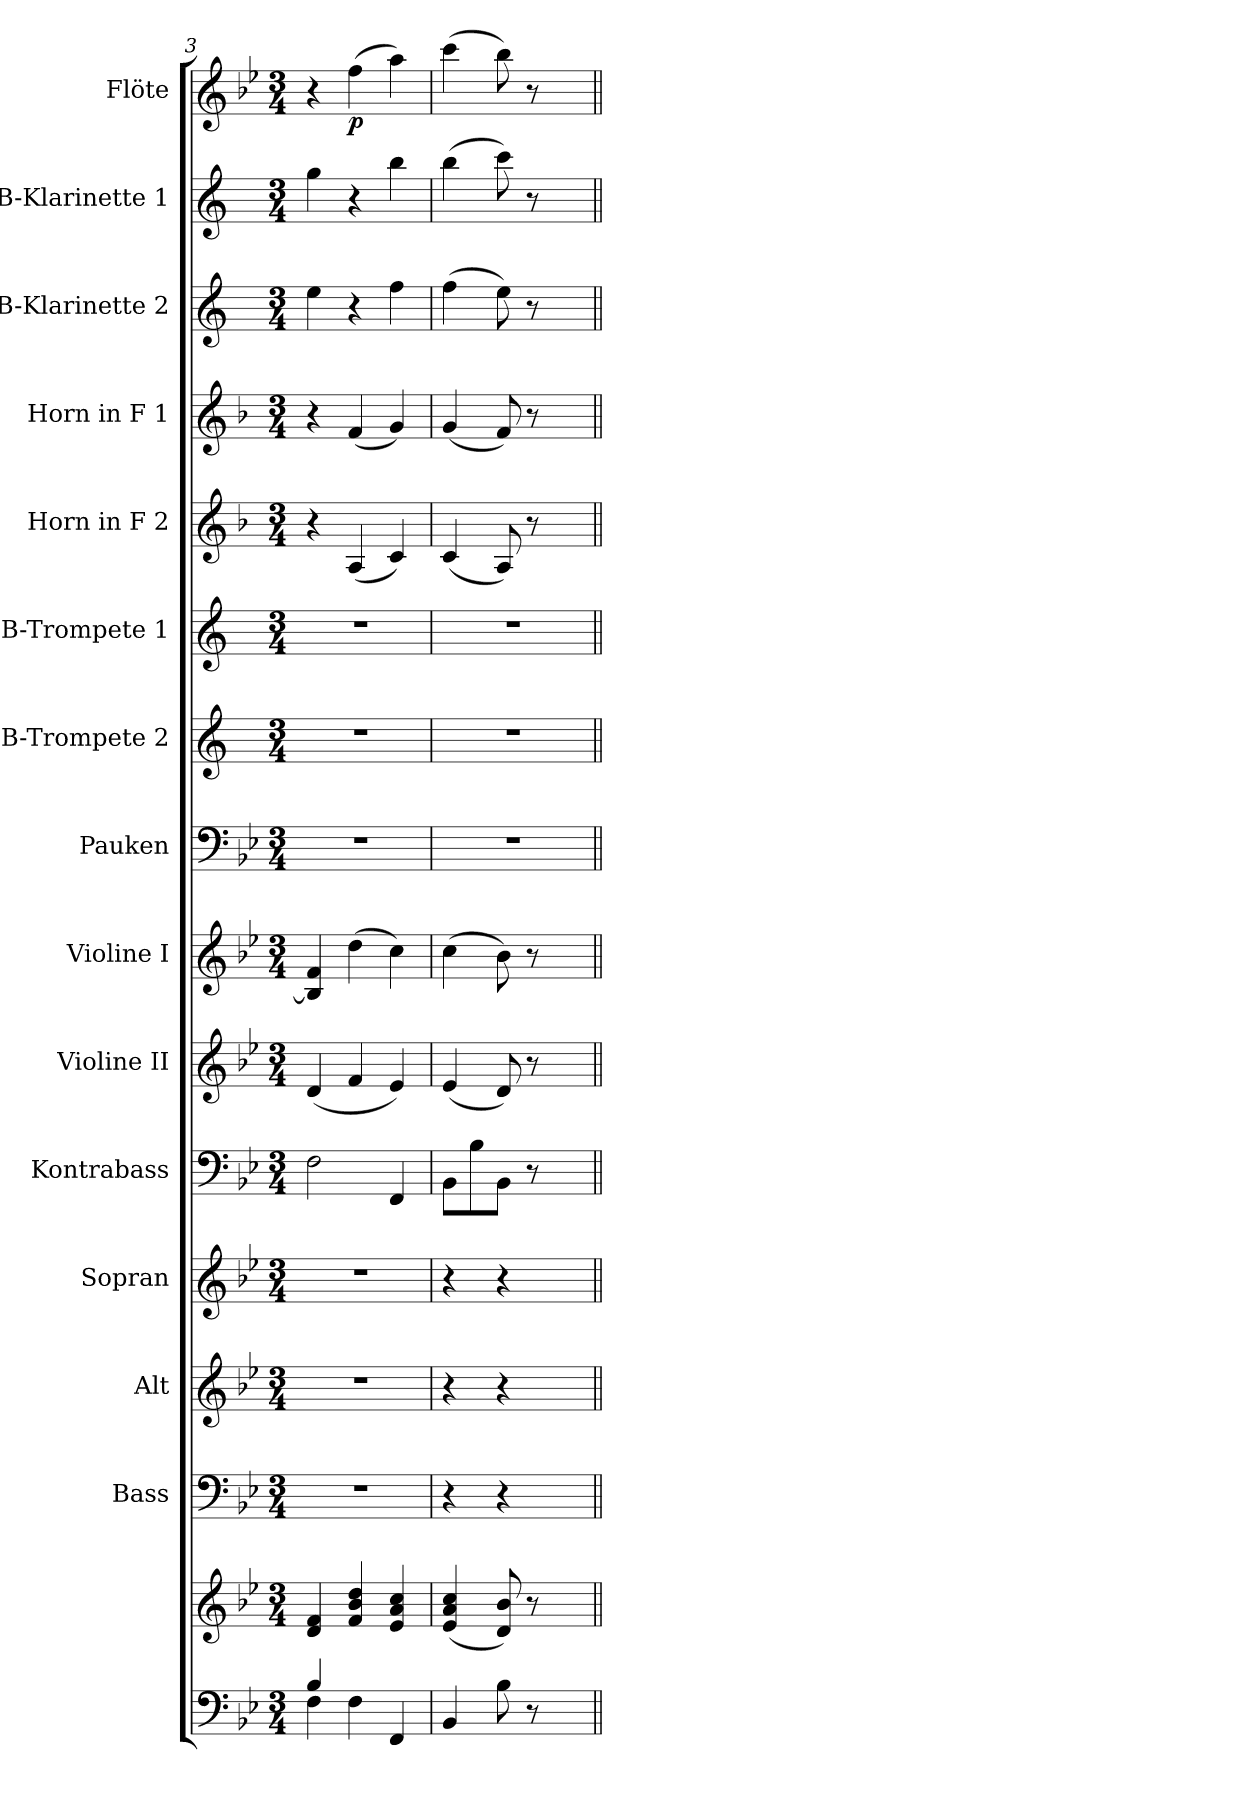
**kern	**kern	**kern	**kern	**kern	**kern	**kern	**kern	**kern	**kern	**kern	**kern	**kern	**kern	**kern	**kern	**dynam
*part15	*part15	*part14	*part13	*part12	*part11	*part10	*part9	*part8	*part7	*part6	*part5	*part4	*part3	*part2	*part1	*part1
*staff16	*staff15	*staff14	*staff13	*staff12	*staff11	*staff10	*staff9	*staff8	*staff7	*staff6	*staff5	*staff4	*staff3	*staff2	*staff1	*staff1
*	*	*I"Bass	*I"Alt	*I"Sopran	*I"Kontrabass	*I"Violine II	*I"Violine I	*I"Pauken	*I"B-Trompete 2	*I"B-Trompete 1	*I"Horn in F 2	*I"Horn in F 1	*I"B-Klarinette 2	*I"B-Klarinette 1	*I"Flöte	*
*	*	*I'B.	*I'A.	*I'S.	*I'Kb.	*I'Vl. II	*I'Vl. I	*I'Pk.	*I'B Trp. 2	*I'B Trp. 1	*	*	*I'B Kl. 2	*I'B Kl. 1	*I'Fl.	*
*clefF4	*clefG2	*clefF4	*clefG2	*clefG2	*clefF4	*clefG2	*clefG2	*clefF4	*clefG2	*clefG2	*clefG2	*clefG2	*clefG2	*clefG2	*clefG2	*
*	*	*	*	*	*ITrd7c12	*	*	*	*ITrd1c2	*ITrd1c2	*ITrd4c7	*ITrd4c7	*ITrd1c2	*ITrd1c2	*	*
*k[b-e-]	*k[b-e-]	*k[b-e-]	*k[b-e-]	*k[b-e-]	*k[b-e-]	*k[b-e-]	*k[b-e-]	*k[b-e-]	*k[b-e-]	*k[b-e-]	*k[b-e-]	*k[b-e-]	*k[b-e-]	*k[b-e-]	*k[b-e-]	*
*B-:	*B-:	*B-:	*B-:	*B-:	*B-:	*B-:	*B-:	*B-:	*B-:	*B-:	*B-:	*B-:	*B-:	*B-:	*B-:	*
*M3/4	*M3/4	*M3/4	*M3/4	*M3/4	*M3/4	*M3/4	*M3/4	*M3/4	*M3/4	*M3/4	*M3/4	*M3/4	*M3/4	*M3/4	*M3/4	*
=3	=3	=3	=3	=3	=3	=3	=3	=3	=3	=3	=3	=3	=3	=3	=3	=3
*^	*	*	*	*	*	*	*	*	*	*	*	*	*	*	*	*
4B-/	4F\	4d/ 4f/	2.r	2.r	2.r	2FF\	(<4d/	4B-/] 4f/	2.r	2.r	2.r	4r	4r	4dd\	4ff\	4r	.
!	!	!	!	!	!	!	!	!	!	!	!	!	!	!	!	!	!LO:DY:b
2ryy	4F\	4f/ 4b-/ 4dd/	.	.	.	.	4f/	(>4dd\	.	.	.	(<4D/	(<4B-/	4r	4r	(>4ff\	p
.	4FF/	4e-/ 4a/ 4cc/	.	.	.	4FFF/	4e-/)	4cc\)	.	.	.	4F/)	4c/)	4ee-\	4aa\	4aa\)	.
*v	*v	*	*	*	*	*	*	*	*	*	*	*	*	*	*	*	*
=4	=4	=4	=4	=4	=4	=4	=4	=4	=4	=4	=4	=4	=4	=4	=4	=4
4BB-/	(<4e-/ 4a/ 4cc/	4r	4r	4r	8BBB-\L	(<4e-/	(>4cc\	2.r	2.r	2.r	(<4F/	(<4c/	(>4ee-\	(>4aa\	(>4ccc\	.
.	.	.	.	.	8BB-\	.	.	.	.	.	.	.	.	.	.	.
8B-\	8d/ 8b-/)	4r	4r	4r	8BBB-\J	8d/)	8b-\)	.	.	.	8D/)	8B-/)	8dd\)	8bb-\)	8bb-\)	.
8r	8r	.	.	.	8r	8r	8r	.	.	.	8r	8r	8r	8r	8r	.
4ryy	4ryy	4ryy	4ryy	4ryy	4ryy	4ryy	4ryy	.	.	.	4ryy	4ryy	4ryy	4ryy	4ryy	.
=||	=||	=||	=||	=||	=||	=||	=||	=||	=||	=||	=||	=||	=||	=||	=||	=||
*-	*-	*-	*-	*-	*-	*-	*-	*-	*-	*-	*-	*-	*-	*-	*-	*-
